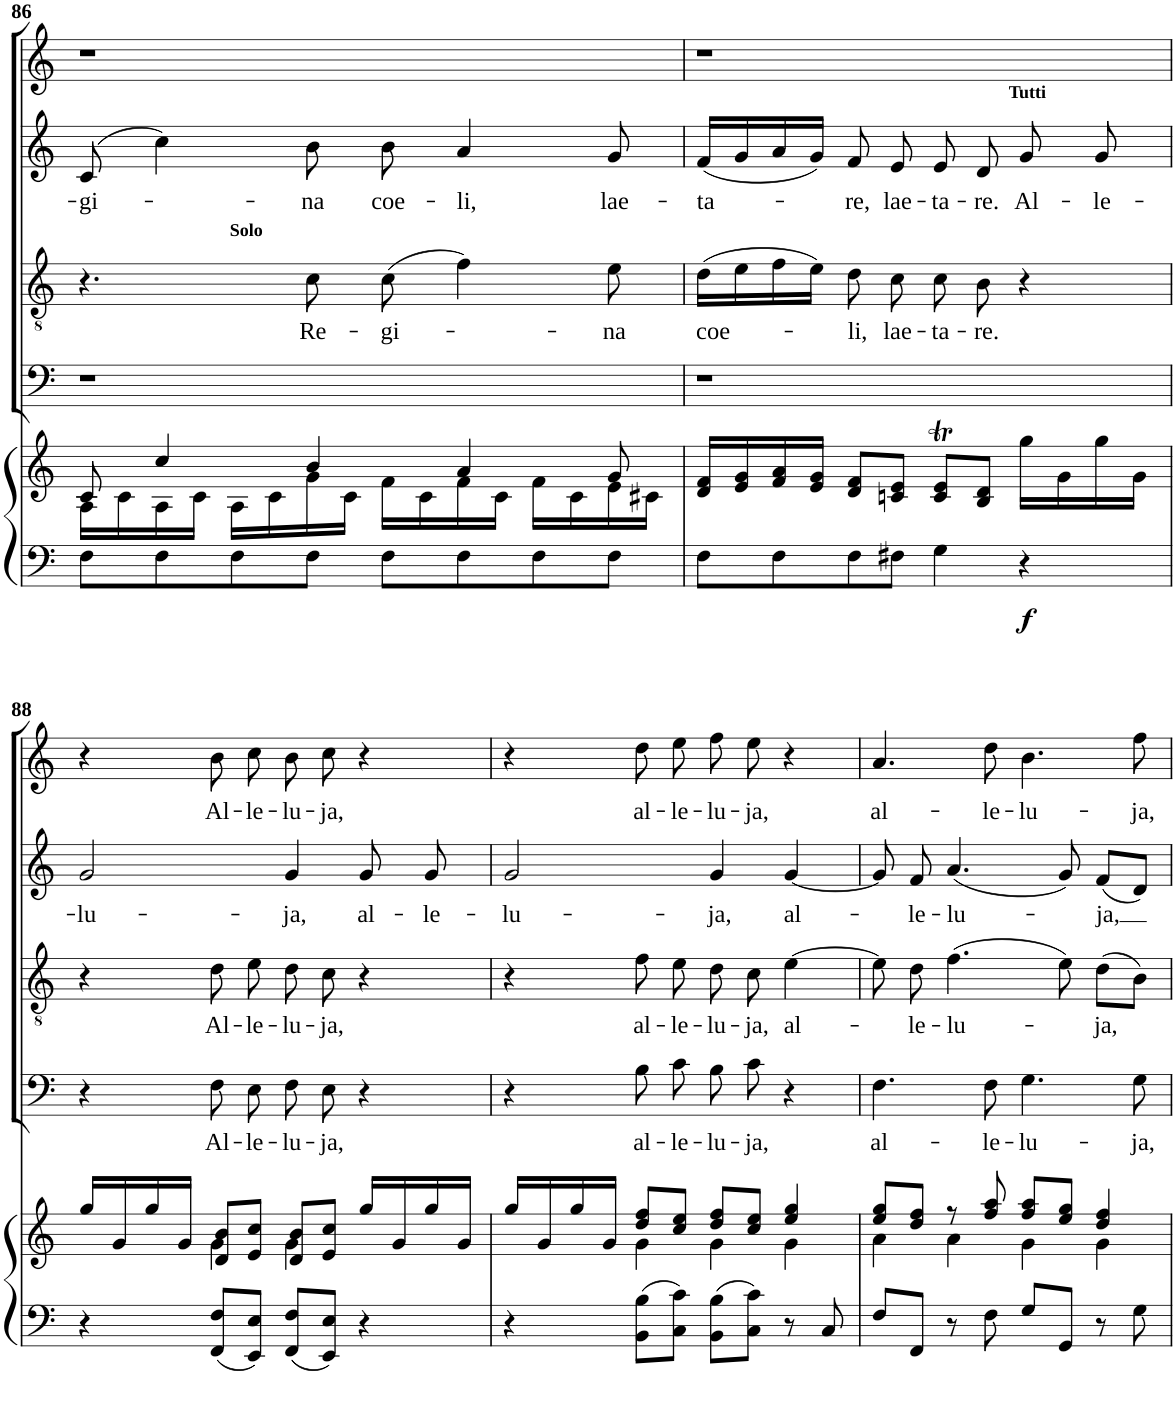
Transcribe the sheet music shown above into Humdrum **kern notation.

**kern	**kern	**dynam	**kern	**text	**kern	**text	**kern	**text	**kern	**text
*part5	*part5	*part5	*part4	*part4	*part3	*part3	*part2	*part2	*part1	*part1
*staff6	*staff5	*staff5/6	*staff4	*staff4	*staff3	*staff3	*staff2	*staff2	*staff1	*staff1
*I"Piano	*	*	*I"Bass	*	*I"Tenor	*	*I"Alto	*	*I"Soprano	*
*I'Pno	*	*	*	*	*	*	*	*	*	*
!!LO:PB:g=z
*clefF4	*clefG2	*	*clefF4	*	*clefGv2	*	*clefG2	*	*clefG2	*
*k[]	*k[]	*	*k[]	*	*k[]	*	*k[]	*	*k[]	*
*M4/4	*M4/4	*	*M4/4	*	*M4/4	*	*M4/4	*	*M4/4	*
*met(c)	*met(c)	*	*met(c)	*	*met(c)	*	*met(c)	*	*met(c)	*
=86	=86	=86	=86	=86	=86	=86	=86	=86	=86	=86
*	*^	*	*	*	*	*	*	*	*	*
!	!	!	!	!	!	!	!	!	!LO:LY:b	!	!
*	*	*	*	*	*	*^	*	*	*	*	*
8F\L	8c/	16A\LL	.	1r	.	4.r	4ryy	.	(8c/	-gi-	1r	.
.	.	16c\	.	.	.	.	.	.	.	.	.	.
8F\	4cc/	16A\	.	.	.	.	.	.	4cc\)	.	.	.
.	.	16c\JJ	.	.	.	.	.	.	.	.	.	.
!	!	!	!	!	!	!	!LO:TX:a:B:t=Solo	!	!	!	!	!
8F\	.	16A\LL	.	.	.	.	2.ryy	.	.	.	.	.
.	.	16c\	.	.	.	.	.	.	.	.	.	.
!	!	!	!	!	!	!	!	!LO:LY:b	!	!LO:LY:b	!	!
8F\J	4b/	16g\	.	.	.	8c\	.	Re-	8b\	-na	.	.
.	.	16c\JJ	.	.	.	.	.	.	.	.	.	.
!	!	!	!	!	!	!	!	!LO:LY:b	!	!LO:LY:b	!	!
8F\L	.	16f\LL	.	.	.	(8c\	.	-gi-	8b\	coe-	.	.
.	.	16c\	.	.	.	.	.	.	.	.	.	.
!	!	!	!	!	!	!	!	!	!	!LO:LY:b	!	!
8F\	4a/	16f\	.	.	.	4f\)	.	.	4a/	-li,	.	.
.	.	16c\JJ	.	.	.	.	.	.	.	.	.	.
8F\	.	16f\LL	.	.	.	.	.	.	.	.	.	.
.	.	16c\	.	.	.	.	.	.	.	.	.	.
!	!	!	!	!	!	!	!	!LO:LY:b	!	!LO:LY:b	!	!
8F\J	8g/	16e\	.	.	.	8e\	.	-na	8g/	lae-	.	.
.	.	16c#X\JJ	.	.	.	.	.	.	.	.	.	.
=87	=87	=87	=87	=87	=87	=87	=87	=87	=87	=87	=87	=87
!	!	!	!	!	!	!	!	!LO:LY:b	!	!LO:LY:b	!	!
*	*v	*v	*	*	*	*v	*v	*	*^	*	*	*
8F\L	16d/ 16f/LL	.	1r	.	(16d\LL	coe-	(16f/LL	2ryy	-ta-	1r	.
.	16e/ 16g/	.	.	.	16e\	.	16g/	.	.	.	.
8F\	16f/ 16a/	.	.	.	16f\	.	16a/	.	.	.	.
.	16e/ 16g/JJ	.	.	.	16e\JJ)	.	16g/JJ)	.	.	.	.
!	!	!	!	!	!	!LO:LY:b	!	!	!LO:LY:b	!	!
8F\	8d/ 8f/L	.	.	.	8d\	-li,	8f/	.	-re,	.	.
!	!	!	!	!	!	!LO:LY:b	!	!	!LO:LY:b	!	!
8F#X\J	8cn/ 8e/J	.	.	.	8c\	lae-	8e/	.	lae-	.	.
!	!	!	!	!	!	!LO:LY:b	!	!	!LO:LY:b	!	!
4G\	8c/T 8e/TL	.	.	.	8c\	-ta-	8e/	8..ryy	-ta-	.	.
!	!	!	!	!	!	!LO:LY:b	!	!	!LO:LY:b	!	!
.	8B/ 8d/J	.	.	.	8B\	-re.	8d/	.	-re.	.	.
!	!	!	!	!	!	!	!	!LO:TX:a:B:t=Tutti	!	!	!
.	.	.	.	.	.	.	.	4ryy	.	.	.
!	!	!LO:DY:b=2	!	!	!	!	!	!	!LO:LY:b	!	!
4r	16gg\LL	f	.	.	4r	.	8g/	.	Al-	.	.
.	16g\	.	.	.	.	.	.	.	.	.	.
!	!	!	!	!	!	!	!	!	!LO:LY:b	!	!
.	16gg\	.	.	.	.	.	8g/	.	-le-	.	.
.	16g\JJ	.	.	.	.	.	.	.	.	.	.
.	.	.	.	.	.	.	.	32ryy	.	.	.
!!LO:LB:g=z
=88	=88	=88	=88	=88	=88	=88	=88	=88	=88	=88	=88
*	*^	*	*	*	*	*	*	*	*	*	*
!	!	!	!	!	!	!	!	!	!	!LO:LY:b	!	!
*	*	*	*	*	*	*	*	*v	*v	*	*	*
4r	16gg/LL	4ryy	.	4r	.	4r	.	2g/	­lu-	4r	.
.	16g/	.	.	.	.	.	.	.	.	.	.
.	16gg/	.	.	.	.	.	.	.	.	.	.
.	16g/JJ	.	.	.	.	.	.	.	.	.	.
!	!	!	!	!	!LO:LY:b	!	!LO:LY:b	!	!	!	!LO:LY:b
8FF/ 8F/L	8d/ 8b/L	4g\	.	8F\L	Al-	8d\	Al-	.	.	8b\L	Al-
!	!	!	!	!	!LO:LY:b	!	!LO:LY:b	!	!	!	!LO:LY:b
8EE/ 8E/J	8e/ 8cc/J	.	.	8E\J	-le-	8e\	-le-	.	.	8cc\J	-le-
!	!	!	!	!	!LO:LY:b	!	!LO:LY:b	!	!LO:LY:b	!	!LO:LY:b
8FF/ 8F/L	8d/ 8b/L	4g\	.	8F\L	-lu-	8d\	-lu-	4g/	-ja,	8b\L	-lu-
!	!	!	!	!	!LO:LY:b	!	!LO:LY:b	!	!	!	!LO:LY:b
8EE/ 8E/J	8e/ 8cc/J	.	.	8E\J	-ja,	8c\	-ja,	.	.	8cc\J	-ja,
!	!	!	!	!	!	!	!	!	!LO:LY:b	!	!
4r	16gg/LL	4ryy	.	4r	.	4r	.	8g/	al-	4r	.
.	16g/	.	.	.	.	.	.	.	.	.	.
!	!	!	!	!	!	!	!	!	!LO:LY:b	!	!
.	16gg/	.	.	.	.	.	.	8g/	-le-	.	.
.	16g/JJ	.	.	.	.	.	.	.	.	.	.
=89	=89	=89	=89	=89	=89	=89	=89	=89	=89	=89	=89
!	!	!	!	!	!	!	!	!	!LO:LY:b	!	!
4r	16gg/LL	4ryy	.	4r	.	4r	.	2g/	-lu-	4r	.
.	16g/	.	.	.	.	.	.	.	.	.	.
.	16gg/	.	.	.	.	.	.	.	.	.	.
.	16g/JJ	.	.	.	.	.	.	.	.	.	.
!	!	!	!	!	!LO:LY:b	!	!LO:LY:b	!	!	!	!LO:LY:b
8BB\ 8B\L	8dd/ 8ff/L	4g\	.	8B\L	al-	8f\	al-	.	.	8dd\L	al-
!	!	!	!	!	!LO:LY:b	!	!LO:LY:b	!	!	!	!LO:LY:b
8C\ 8c\J	8cc/ 8ee/J	.	.	8c\J	-le-	8e\	-le-	.	.	8ee\J	-le-
!	!	!	!	!	!LO:LY:b	!	!LO:LY:b	!	!LO:LY:b	!	!LO:LY:b
8BB\ 8B\L	8dd/ 8ff/L	4g\	.	8B\L	-lu-	8d\	-lu-	4g/	-ja,	8ff\L	-lu-
!	!	!	!	!	!LO:LY:b	!	!LO:LY:b	!	!	!	!LO:LY:b
8C\ 8c\J	8cc/ 8ee/J	.	.	8c\J	-ja,	8c\	-ja,	.	.	8ee\J	-ja,
!	!	!	!	!	!	!	!LO:LY:b	!	!LO:LY:b	!	!
8r	4ee/ 4gg/	4g\	.	4r	.	[4e\	al-	[4g/	al-	4r	.
8C/	.	.	.	.	.	.	.	.	.	.	.
=90	=90	=90	=90	=90	=90	=90	=90	=90	=90	=90	=90
!	!	!	!	!	!LO:LY:b	!	!	!	!	!	!LO:LY:b
8F/L	8ee/ 8gg/L	4a\	.	4.F\	al-	8e\]	.	8g/]	.	4.a/	al-
!	!	!	!	!	!	!	!LO:LY:b	!	!LO:LY:b	!	!
8FF/J	8dd/ 8ff/J	.	.	.	.	8d\	-le-	8f/	-le-	.	.
!	!	!	!	!	!	!	!LO:LY:b	!	!LO:LY:b	!	!
8r	8r	4a\	.	.	.	(4.f\	-lu-	(4.a/	-lu-	.	.
!	!	!	!	!	!LO:LY:b	!	!	!	!	!	!LO:LY:b
8F\	8ff/ 8aa/	.	.	8F\	-le-	.	.	.	.	8dd\	-le-
!	!	!	!	!	!LO:LY:b	!	!	!	!	!	!LO:LY:b
8G/L	8ff/ 8aa/L	4g\	.	4.G\	-lu-	.	.	.	.	4.b\	-lu-
8GG/J	8ee/ 8gg/J	.	.	.	.	8e\)	.	8g/)	.	.	.
!	!	!	!	!	!	!	!LO:LY:b	!	!LO:LY:b	!	!
8r	4dd/ 4ff/	4g\	.	.	.	(8d\L	-ja,	(8f/L	-ja,	.	.
!	!	!	!	!	!LO:LY:b	!	!	!	!	!	!LO:LY:b
8G\	.	.	.	8G\	-ja,	8B\J)	.	8d/J)	.	8ff\	-ja,
*	*v	*v	*	*	*	*	*	*	*	*	*
=	=	=	=	=	=	=	=	=	=	=
*-	*-	*-	*-	*-	*-	*-	*-	*-	*-	*-
